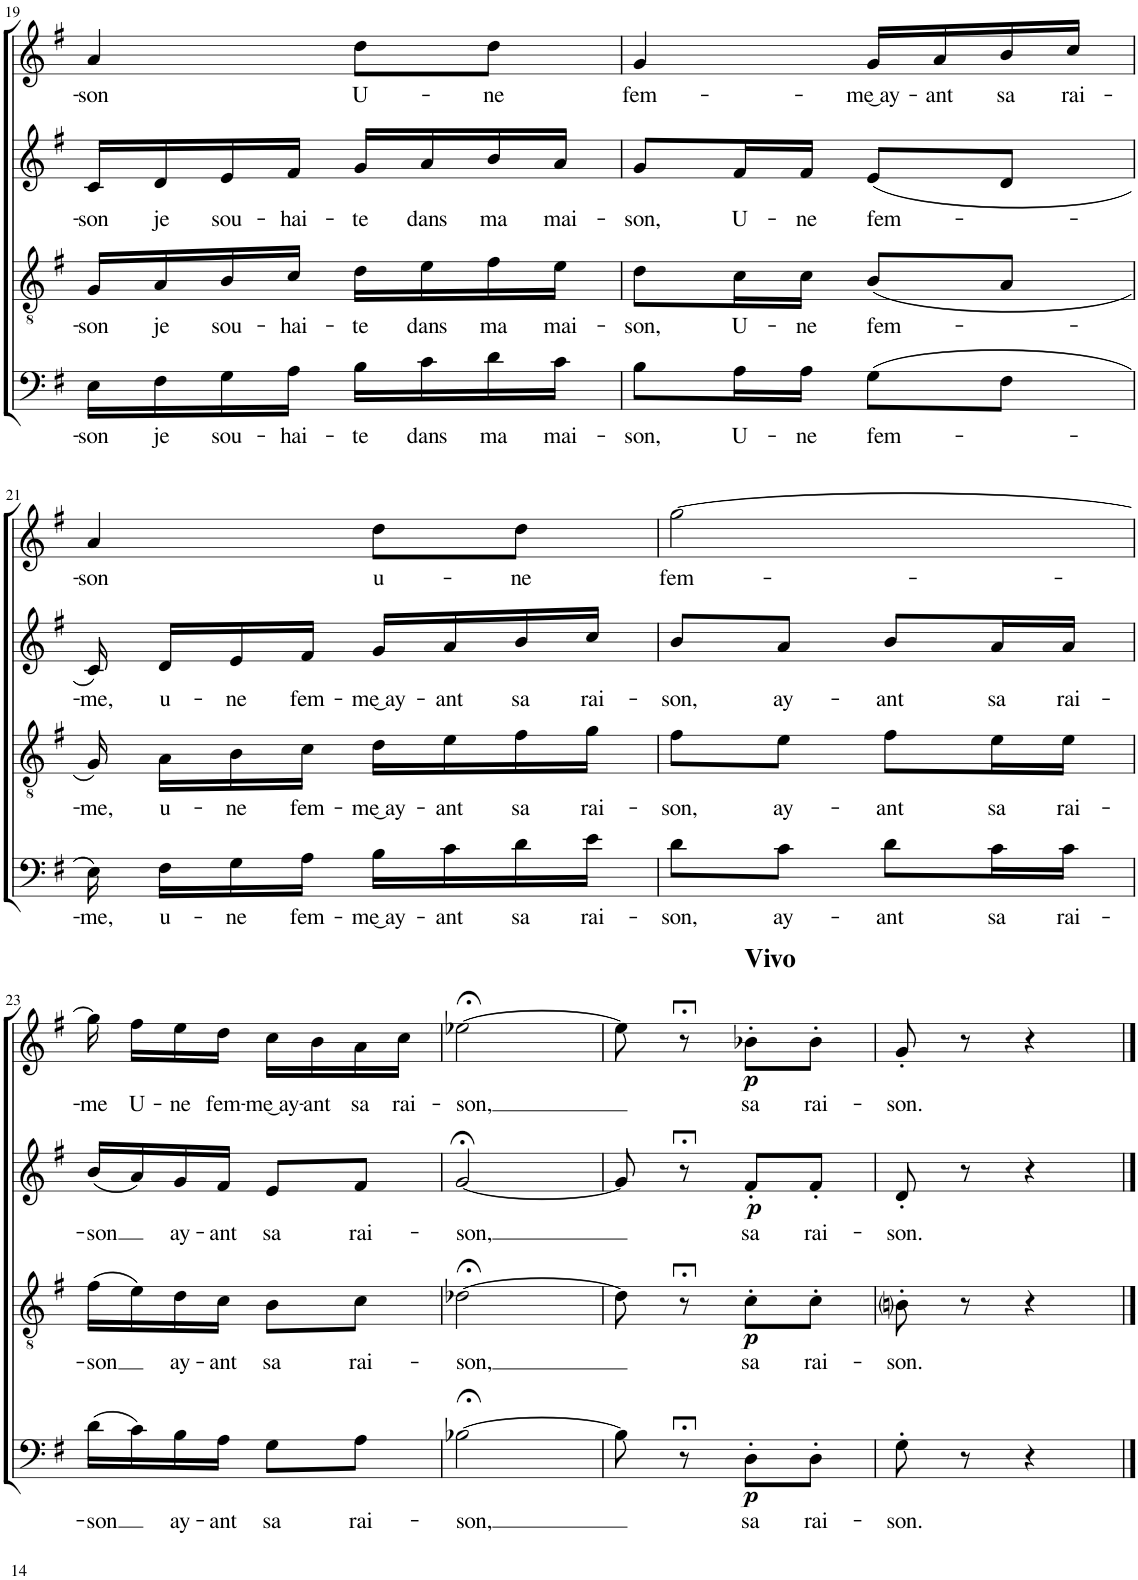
**kern	**text	**dynam	**kern	**text	**dynam	**kern	**text	**dynam	**kern	**text	**dynam
*part4	*part4	*part4	*part3	*part3	*part3	*part2	*part2	*part2	*part1	*part1	*part1
*staff4	*staff4	*staff4	*staff3	*staff3	*staff3	*staff2	*staff2	*staff2	*staff1	*staff1	*staff1
*I"Bass	*	*	*I"Tenor	*	*	*I"Alto	*	*	*I"Soprano	*	*
!!LO:PB:g=z
*clefF4	*	*	*clefGv2	*	*	*clefG2	*	*	*clefG2	*	*
*k[f#]	*	*	*k[f#]	*	*	*k[f#]	*	*	*k[f#]	*	*
*M2/4	*	*	*M2/4	*	*	*M2/4	*	*	*M2/4	*	*
=19	=19	=19	=19	=19	=19	=19	=19	=19	=19	=19	=19
!	!LO:LY:b	!	!	!LO:LY:b	!	!	!LO:LY:b	!	!	!LO:LY:b	!
16E\LL	-son	.	16G/LL	-son	.	16c/LL	-son	.	4a/	-son	.
!	!LO:LY:b	!	!	!LO:LY:b	!	!	!LO:LY:b	!	!	!	!
16F#\	je	.	16A/	je	.	16d/	je	.	.	.	.
!	!LO:LY:b	!	!	!LO:LY:b	!	!	!LO:LY:b	!	!	!	!
16G\	sou-	.	16B/	sou-	.	16e/	sou-	.	.	.	.
!	!LO:LY:b	!	!	!LO:LY:b	!	!	!LO:LY:b	!	!	!	!
16A\JJ	-hai-	.	16c/JJ	-hai-	.	16f#/JJ	-hai-	.	.	.	.
!	!LO:LY:b	!	!	!LO:LY:b	!	!	!LO:LY:b	!	!	!LO:LY:b	!
16B\LL	-te	.	16d\LL	-te	.	16g/LL	-te	.	8dd\L	U-	.
!	!LO:LY:b	!	!	!LO:LY:b	!	!	!LO:LY:b	!	!	!	!
16c\	dans	.	16e\	dans	.	16a/	dans	.	.	.	.
!	!LO:LY:b	!	!	!LO:LY:b	!	!	!LO:LY:b	!	!	!LO:LY:b	!
16d\	ma	.	16f#\	ma	.	16b/	ma	.	8dd\J	-ne	.
!	!LO:LY:b	!	!	!LO:LY:b	!	!	!LO:LY:b	!	!	!	!
16c\JJ	mai-	.	16e\JJ	mai-	.	16a/JJ	mai-	.	.	.	.
=20	=20	=20	=20	=20	=20	=20	=20	=20	=20	=20	=20
!	!LO:LY:b	!	!	!LO:LY:b	!	!	!LO:LY:b	!	!	!LO:LY:b	!
8B\L	-son,	.	8d\L	-son,	.	8g/L	-son,	.	4g/	fem-	.
!	!LO:LY:b	!	!	!LO:LY:b	!	!	!LO:LY:b	!	!	!	!
16A\L	U-	.	16c\L	U-	.	16f#/L	U-	.	.	.	.
!	!LO:LY:b	!	!	!LO:LY:b	!	!	!LO:LY:b	!	!	!	!
16A\JJ	-ne	.	16c\JJ	-ne	.	16f#/JJ	-ne	.	.	.	.
!	!LO:LY:b	!	!	!LO:LY:b	!	!	!LO:LY:b	!	!	!LO:LY:b	!
(8G\L	fem-	.	(8B/L	fem-	.	(8e/L	fem-	.	16g/LL	-me͜ ay-	.
!	!	!	!	!	!	!	!	!	!	!LO:LY:b	!
.	.	.	.	.	.	.	.	.	16a/	-ant	.
!	!	!	!	!	!	!	!	!	!	!LO:LY:b	!
8F#\J	.	.	8A/J	.	.	8d/J	.	.	16b/	sa	.
!	!	!	!	!	!	!	!	!	!	!LO:LY:b	!
.	.	.	.	.	.	.	.	.	16cc/JJ	rai-	.
!!LO:LB:g=z
=21	=21	=21	=21	=21	=21	=21	=21	=21	=21	=21	=21
!	!LO:LY:b	!	!	!LO:LY:b	!	!	!LO:LY:b	!	!	!LO:LY:b	!
16E\)	-me,	.	16G/)	-me,	.	16c/)	-me,	.	4a/	-son	.
!	!LO:LY:b	!	!	!LO:LY:b	!	!	!LO:LY:b	!	!	!	!
16F#\LL	u-	.	16A\LL	u-	.	16d/LL	u-	.	.	.	.
!	!LO:LY:b	!	!	!LO:LY:b	!	!	!LO:LY:b	!	!	!	!
16G\	-ne	.	16B\	-ne	.	16e/	-ne	.	.	.	.
!	!LO:LY:b	!	!	!LO:LY:b	!	!	!LO:LY:b	!	!	!	!
16A\JJ	fem-	.	16c\JJ	fem-	.	16f#/JJ	fem-	.	.	.	.
!	!LO:LY:b	!	!	!LO:LY:b	!	!	!LO:LY:b	!	!	!LO:LY:b	!
16B\LL	-me͜ ay-	.	16d\LL	-me͜ ay-	.	16g/LL	-me͜ ay-	.	8dd\L	u-	.
!	!LO:LY:b	!	!	!LO:LY:b	!	!	!LO:LY:b	!	!	!	!
16c\	-ant	.	16e\	-ant	.	16a/	-ant	.	.	.	.
!	!LO:LY:b	!	!	!LO:LY:b	!	!	!LO:LY:b	!	!	!LO:LY:b	!
16d\	sa	.	16f#\	sa	.	16b/	sa	.	8dd\J	-ne	.
!	!LO:LY:b	!	!	!LO:LY:b	!	!	!LO:LY:b	!	!	!	!
16e\JJ	rai-	.	16g\JJ	rai-	.	16cc/JJ	rai-	.	.	.	.
=22	=22	=22	=22	=22	=22	=22	=22	=22	=22	=22	=22
!	!LO:LY:b	!	!	!LO:LY:b	!	!	!LO:LY:b	!	!	!LO:LY:b	!
8d\L	-son,	.	8f#\L	-son,	.	8b/L	-son,	.	[2gg\	fem-	.
!	!LO:LY:b	!	!	!LO:LY:b	!	!	!LO:LY:b	!	!	!	!
8c\J	ay-	.	8e\J	ay-	.	8a/J	ay-	.	.	.	.
!	!LO:LY:b	!	!	!LO:LY:b	!	!	!LO:LY:b	!	!	!	!
8d\L	-ant	.	8f#\L	-ant	.	8b/L	-ant	.	.	.	.
!	!LO:LY:b	!	!	!LO:LY:b	!	!	!LO:LY:b	!	!	!	!
16c\L	sa	.	16e\L	sa	.	16a/L	sa	.	.	.	.
!	!LO:LY:b	!	!	!LO:LY:b	!	!	!LO:LY:b	!	!	!	!
16c\JJ	rai-	.	16e\JJ	rai-	.	16a/JJ	rai-	.	.	.	.
!!LO:LB:g=z
=23	=23	=23	=23	=23	=23	=23	=23	=23	=23	=23	=23
!	!LO:LY:b	!	!	!LO:LY:b	!	!	!LO:LY:b	!	!	!LO:LY:b	!
(16d\LL	-son	.	(16f#\LL	-son	.	(16b/LL	-son	.	16gg\]	-me	.
!	!	!	!	!	!	!	!	!	!	!LO:LY:b	!
16c\)	.	.	16e\)	.	.	16a/)	.	.	16ff#\LL	U-	.
!	!LO:LY:b	!	!	!LO:LY:b	!	!	!LO:LY:b	!	!	!LO:LY:b	!
16B\	ay-	.	16d\	ay-	.	16g/	ay-	.	16ee\	-ne	.
!	!LO:LY:b	!	!	!LO:LY:b	!	!	!LO:LY:b	!	!	!LO:LY:b	!
16A\JJ	-ant	.	16c\JJ	-ant	.	16f#/JJ	-ant	.	16dd\JJ	fem-	.
!	!LO:LY:b	!	!	!LO:LY:b	!	!	!LO:LY:b	!	!	!LO:LY:b	!
8G\L	sa	.	8B\L	sa	.	8e/L	sa	.	16cc\LL	-me͜ ay-	.
!	!	!	!	!	!	!	!	!	!	!LO:LY:b	!
.	.	.	.	.	.	.	.	.	16b\	-ant	.
!	!LO:LY:b	!	!	!LO:LY:b	!	!	!LO:LY:b	!	!	!LO:LY:b	!
8A\J	rai-	.	8c\J	rai-	.	8f#/J	rai-	.	16a\	sa	.
!	!	!	!	!	!	!	!	!	!	!LO:LY:b	!
.	.	.	.	.	.	.	.	.	16cc\JJ	rai-	.
=24	=24	=24	=24	=24	=24	=24	=24	=24	=24	=24	=24
!	!LO:LY:b	!	!	!LO:LY:b	!	!	!LO:LY:b	!	!	!LO:LY:b	!
[2B-X;<\	-son,	.	[2d-X;<\	-son,	.	[2g;</	-son,	.	[2ee-X;<\	-son,	.
=25	=25	=25	=25	=25	=25	=25	=25	=25	=25	=25	=25
8B-\]	.	.	8d-\]	.	.	8g/]	.	.	8ee-\]	.	.
8r;<	.	.	8r;<	.	.	8r;<	.	.	8r;<	.	.
!	!	!	!	!	!	!	!	!	!LO:TX:a:B:t=Vivo	!	!
!	!LO:LY:b	!LO:DY:b	!	!LO:LY:b	!LO:DY:b	!	!LO:LY:b	!LO:DY:b	!	!LO:LY:b	!LO:DY:b
8D'\L	sa	p	8c'\L	sa	p	8f#'/L	sa	p	8b-X'\L	sa	p
!	!LO:LY:b	!	!	!LO:LY:b	!	!	!LO:LY:b	!	!	!LO:LY:b	!
8D'\J	rai-	.	8c'\J	rai-	.	8f#'/J	rai-	.	8b-'\J	rai-	.
=26	=26	=26	=26	=26	=26	=26	=26	=26	=26	=26	=26
!	!LO:LY:b	!	!	!LO:LY:b	!	!	!LO:LY:b	!	!	!LO:LY:b	!
8G'\	-son.	.	8Bni'\	-son.	.	8d'/	-son.	.	8g'/	-son.	.
8r	.	.	8r	.	.	8r	.	.	8r	.	.
4r	.	.	4r	.	.	4r	.	.	4r	.	.
==	==	==	==	==	==	==	==	==	==	==	==
*-	*-	*-	*-	*-	*-	*-	*-	*-	*-	*-	*-
